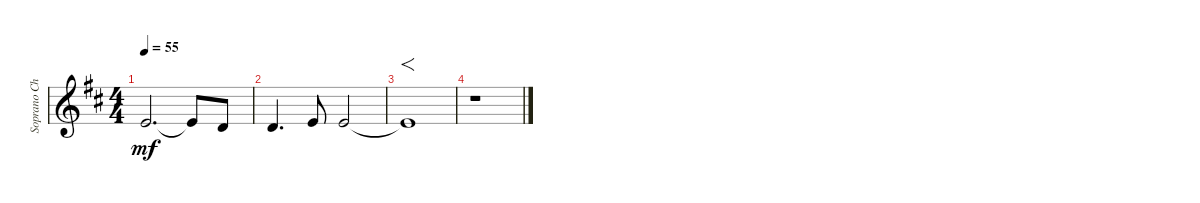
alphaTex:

\track ("Soprano Choir" "Soprano Ch") {instrument choiraahs}
\staff {score}
\tuning (E4 B3 G3 D3 A2 E2 B1) {hide}
\ts (4 4)
\tempo 55
\clef g2
\ks d
0.1{t}.2{d dy mf} 0.1{t}.8 3.2.8 |
3.2.4{d} 0.1.8 0.1.2{volume 15} |
0.1{t}.1{f} |
r.1{volume 0}
